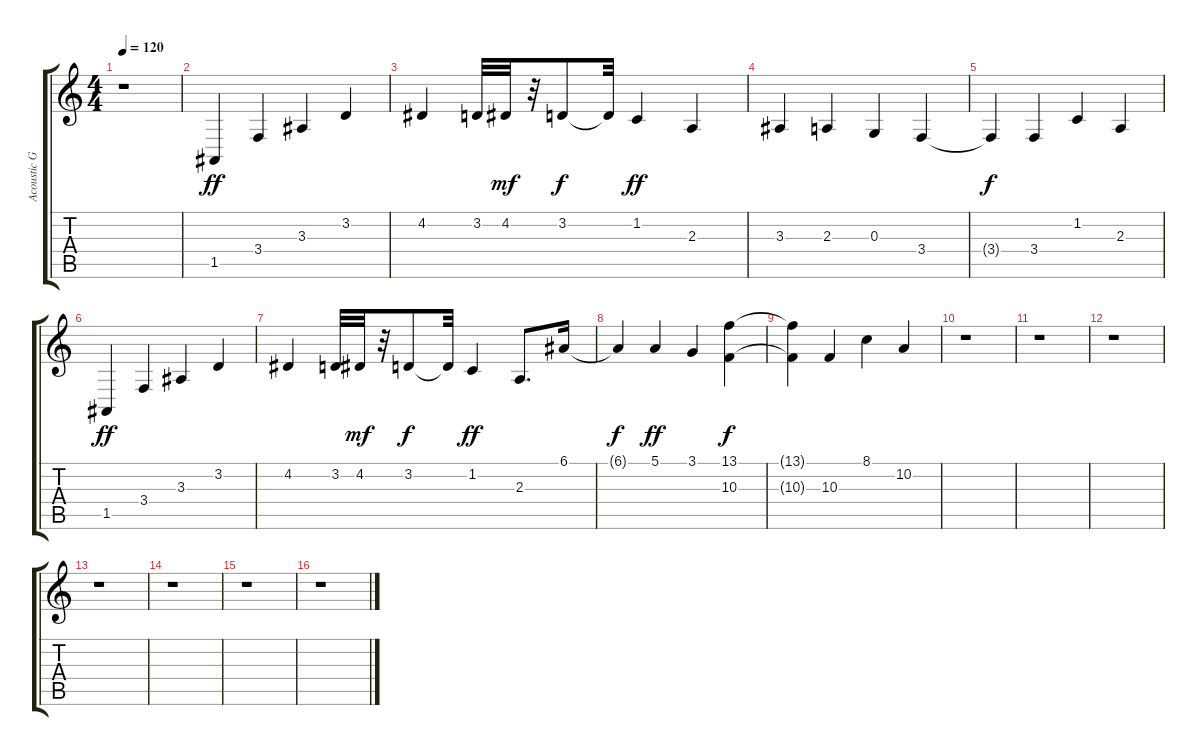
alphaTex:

\track ("Acoustic Grand Piano" "Acoustic G") {instrument acousticgrandpiano}
\staff {score tabs}
\tuning (E4 B3 G3 D3 A2 E2) {hide}
\ts (4 4)
\tempo 120
\clef g2
\ks c
r.1{dy ff} |
1.5.4{instrument distortionguitar} 3.4.4 3.3.4 3.2.4 |
4.2.4 3.2.32 4.2.32{dy mf} r.32 3.2.8{dy f} 3.2{t}.32 1.2.4{dy ff} 2.3.4 |
3.3.4 2.3.4 0.3.4 3.4.4 |
3.4{t}.4{dy f} 3.4.4 1.2.4 2.3.4 |
1.5.4{dy ff} 3.4.4 3.3.4 3.2.4 |
4.2.4 3.2.32 4.2.32{dy mf} r.32 3.2.8{dy f} 3.2{t}.32 1.2.4{dy ff} 2.3.8{d} 6.1.16 |
6.1{t}.4{dy f} 5.1.4{dy ff} 3.1.4 (13.1 10.3).4{dy f} |
(13.1{t} 10.3{t}).4 10.3.4 8.1.4 10.2.4 |
r.1 |
r.1 |
r.1 |
r.1 |
r.1 |
r.1 |
r.1
